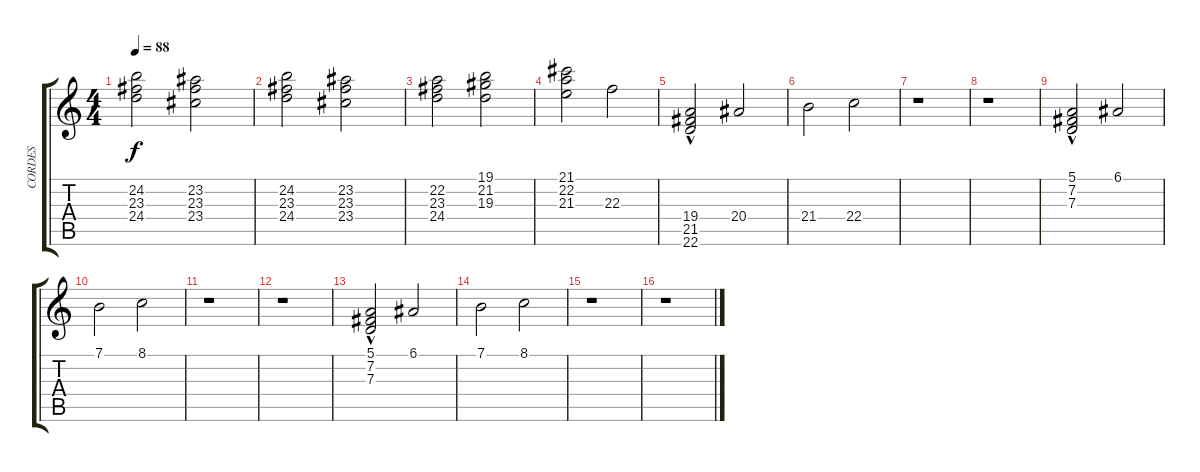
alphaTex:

\track ("CORDES" "CORDES") {instrument stringensemble1}
\staff {score tabs}
\tuning (E4 B3 G3 D3 A2 E2) {hide}
\ts (4 4)
\tempo 88
\clef g2
\ks c
(24.2 23.3 24.4).2{dy f} (23.2 23.3 23.4).2 |
(24.2 23.3 24.4).2 (23.2 23.3 23.4).2 |
(22.2 23.3 24.4).2 (19.1 21.2 19.3).2 |
(21.1 22.2 21.3).2 22.3.2 |
(19.4{hac} 21.5 22.6).2 20.4.2 |
21.4.2 22.4.2 |
r.1 |
r.1 |
(5.1{hac} 7.2 7.3).2 6.1.2 |
7.1.2 8.1.2 |
r.1 |
r.1 |
(5.1{hac} 7.2 7.3).2 6.1.2 |
7.1.2 8.1.2 |
r.1 |
r.1
